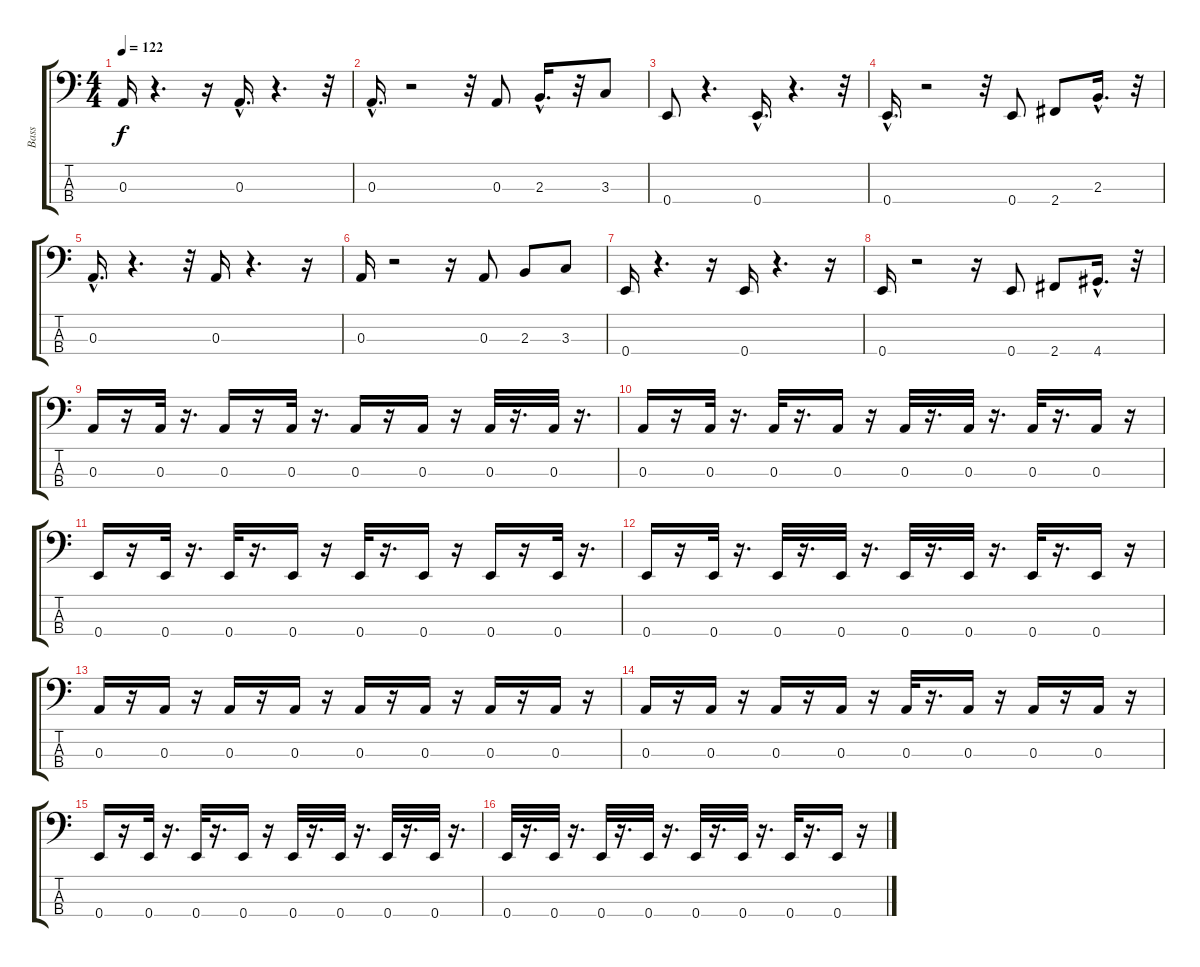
\track ("Bass" "Bass") {instrument fretlessbass}
\staff {score tabs}
\tuning (G2 D2 A1 E1) {hide}
\ts (4 4)
\tempo 122
\clef f4
\ks c
0.3.16{dy f instrument fretlessbass} r.4{d} r.16 0.3{hac}.16{d instrument fretlessbass} r.4{d} r.32 |
0.3{hac}.16{d} r.2 r.32 0.3.8 2.3{hac}.16{d} r.32 3.3.8 |
0.4.8 r.4{d} 0.4{hac}.16{d} r.4{d} r.32 |
0.4{hac}.16{d} r.2 r.32 0.4.8 2.4.8 2.3{hac}.16{d} r.32 |
0.3{hac}.16{d} r.4{d} r.32 0.3.16 r.4{d} r.16 |
0.3.16 r.2 r.16 0.3.8 2.3.8 3.3.8 |
0.4.16 r.4{d} r.16 0.4.16 r.4{d} r.16 |
0.4.16 r.2 r.16 0.4.8 2.4.8 4.4{hac}.16{d} r.32 |
0.3.16 r.16 0.3.32 r.16{d} 0.3.16 r.16 0.3.32 r.16{d} 0.3.16 r.16 0.3.16 r.16 0.3.32 r.16{d} 0.3.32 r.16{d} |
0.3.16 r.16 0.3.32 r.16{d} 0.3.32 r.16{d} 0.3.16 r.16 0.3.32 r.16{d} 0.3.32 r.16{d} 0.3.32 r.16{d} 0.3.16 r.16 |
0.4.16 r.16 0.4.32 r.16{d} 0.4.32 r.16{d} 0.4.16 r.16 0.4.32 r.16{d} 0.4.16 r.16 0.4.16 r.16 0.4.32 r.16{d} |
0.4.16 r.16 0.4.32 r.16{d} 0.4.32 r.16{d} 0.4.32 r.16{d} 0.4.32 r.16{d} 0.4.32 r.16{d} 0.4.32 r.16{d} 0.4.16 r.16 |
0.3.16 r.16 0.3.16 r.16 0.3.16 r.16 0.3.16 r.16 0.3.16 r.16 0.3.16 r.16 0.3.16 r.16 0.3.16 r.16 |
0.3.16 r.16 0.3.16 r.16 0.3.16 r.16 0.3.16 r.16 0.3.32 r.16{d} 0.3.16 r.16 0.3.16 r.16 0.3.16 r.16 |
0.4.16 r.16 0.4.32 r.16{d} 0.4.32 r.16{d} 0.4.16 r.16 0.4.32 r.16{d} 0.4.32 r.16{d} 0.4.32 r.16{d} 0.4.32 r.16{d} |
0.4.32 r.16{d} 0.4.32 r.16{d} 0.4.32 r.16{d} 0.4.32 r.16{d} 0.4.32 r.16{d} 0.4.32 r.16{d} 0.4.32 r.16{d} 0.4.16 r.16
